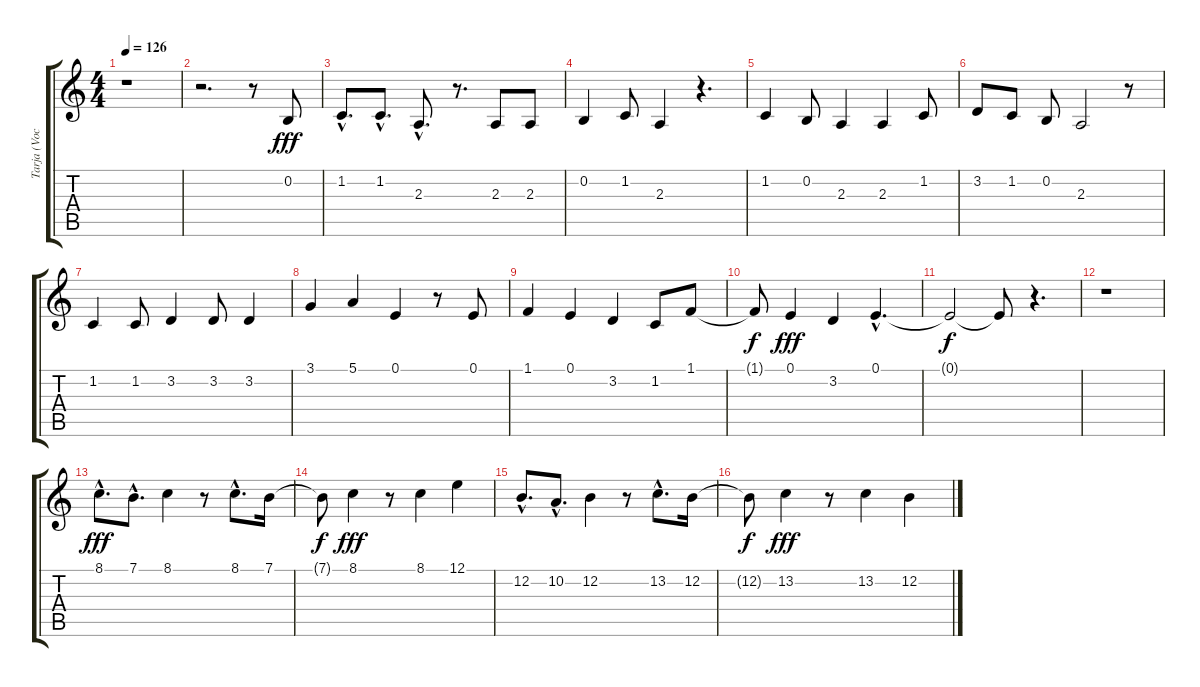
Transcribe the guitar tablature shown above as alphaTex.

\track ("Tarja (Vocals)" "Tarja (Voc") {instrument lead3calliope}
\staff {score tabs}
\tuning (E4 B3 G3 D3 A2 E2) {hide}
\ts (4 4)
\tempo 126
\clef g2
\ks c
r.1{dy fff} |
r.2{d} r.8 0.2.8 |
1.2{hac}.8{d} 1.2{hac}.8{d} 2.3{hac}.8{d} r.8{d} 2.3.8 2.3.8 |
0.2.4 1.2.8 2.3.4 r.4{d} |
1.2.4 0.2.8 2.3.4 2.3.4 1.2.8 |
3.2.8 1.2.8 0.2.8 2.3.2 r.8 |
1.2.4 1.2.8 3.2.4 3.2.8 3.2.4 |
3.1.4 5.1.4 0.1.4 r.8 0.1.8 |
1.1.4 0.1.4 3.2.4 1.2.8 1.1.8 |
1.1{t}.8{dy f} 0.1.4{dy fff} 3.2.4 0.1{hac}.4{d} |
0.1{t}.2{dy f} 0.1{t}.8 r.4{d} |
r.1 |
8.1{hac}.8{d dy fff} 7.1{hac}.8{d} 8.1.4 r.8 8.1{hac}.8{d} 7.1.16 |
7.1{t}.8{dy f} 8.1.4{dy fff} r.8 8.1.4 12.1.4 |
12.2{hac}.8{d} 10.2{hac}.8{d} 12.2.4 r.8 13.2{hac}.8{d} 12.2.16 |
12.2{t}.8{dy f} 13.2.4{dy fff} r.8 13.2.4 12.2.4
